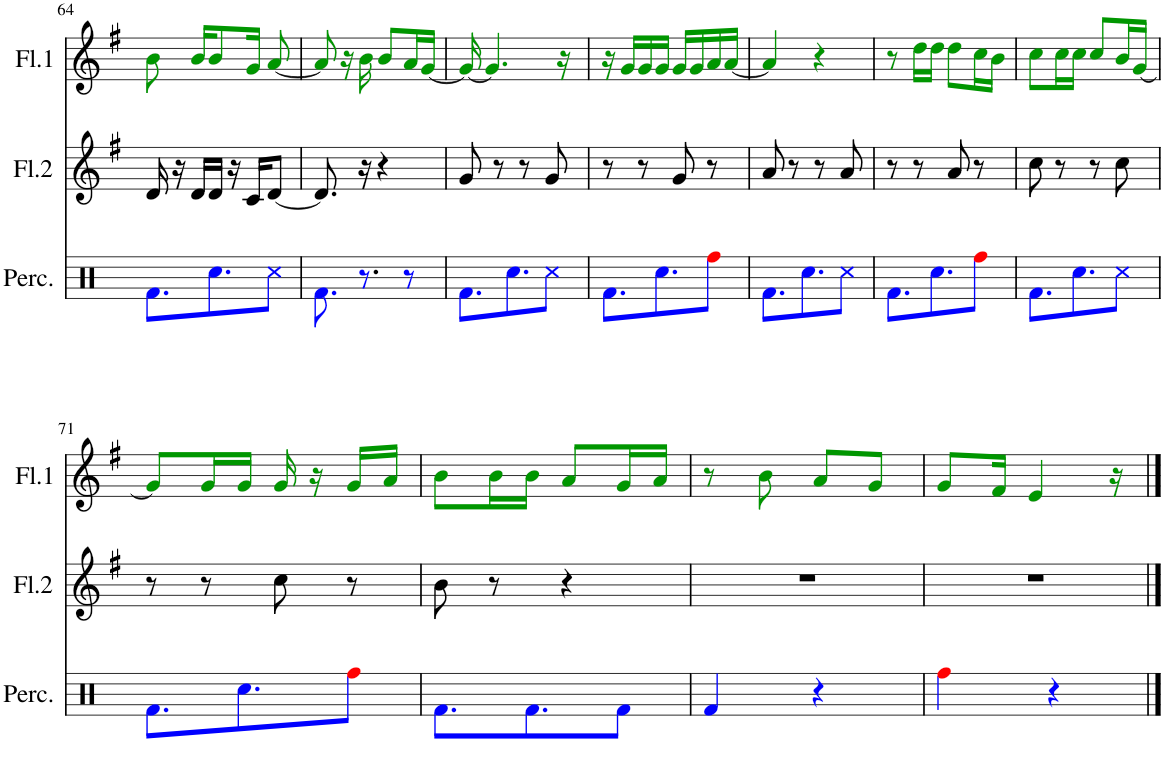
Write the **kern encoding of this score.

**kern	**kern	**kern
*part3	*part2	*part1
*staff3	*staff2	*staff1
*I"Percusión	*I"Flauta 2	*I"Flauta 1
*I'Perc.	*I'Fl.2	*I'Fl.1
!!LO:PB:g=z
*clefX	*clefG2	*clefG2
*k[]	*k[f#]	*k[f#]
*M2/4	*M2/4	*M2/4
=64	=64	=64
8.Rfi\L	16d/	8bj\
.	16r	.
.	16d/LL	16bj/KL
8.Rcci\	16d/JJ	8bj/
.	16r	.
.	16c/KL	16gj/Jk
8Rcci\J	[8d/J	[8aj/
=65	=65	=65
8.Rfi\	8.d/]	8aj/]
.	.	16r
8.r	16r	16bj\
.	4r	8bj/L
8r	.	16aj/L
.	.	[16gj/JJ
=66	=66	=66
8.Rfi\L	8g/	16gj/_
.	.	4.gj/]
.	8r	.
8.Rcci\	.	.
.	8r	.
8Rcci\J	8g/	.
.	.	16r
=67	=67	=67
8.Rfi\L	8r	16r
.	.	16gj/LL
.	8r	16gj/
8.Rcci\	.	16gj/JJ
.	8g/	16gj/LL
.	.	16gj/
8RffZ\J	8r	16aj/
.	.	[16aj/JJ
=68	=68	=68
8.Rfi\L	8a/	4aj/]
.	8r	.
8.Rcci\	.	.
.	8r	4r
8Rcci\J	8a/	.
=69	=69	=69
8.Rfi\L	8r	8r
.	8r	16ddj\LL
8.Rcci\	.	16ddj\JJ
.	8a/	8ddj\L
8RffZ\J	8r	16ccj\L
.	.	16bj\JJ
=70	=70	=70
8.Rfi\L	8cc\	8ccj\L
.	8r	16ccj\L
8.Rcci\	.	16ccj\JJ
.	8r	8ccj/L
8Rcci\J	8cc\	16bj/L
.	.	[16gj/JJ
!!LO:LB:g=z
=71	=71	=71
8.Rfi\L	8r	8gj/L]
.	8r	16gj/L
8.Rcci\	.	16gj/JJ
.	8cc\	16gj/
.	.	16r
8RffZ\J	8r	16gj/LL
.	.	16aj/JJ
=72	=72	=72
8.Rfi\L	8b\	8bj\L
.	8r	16bj\L
8.Rfi\	.	16bj\JJ
.	4r	8aj/L
8Rfi\J	.	16gj/L
.	.	16aj/JJ
=73	=73	=73
4Rfi/	2r	8r
.	.	8bj\
4r	.	8aj/L
.	.	8gj/J
=74	=74	=74
4RffZ\	2r	8gj/L
.	.	16f#j/Jk
.	.	4ej/
4r	.	.
.	.	16r
==	==	==
*-	*-	*-
